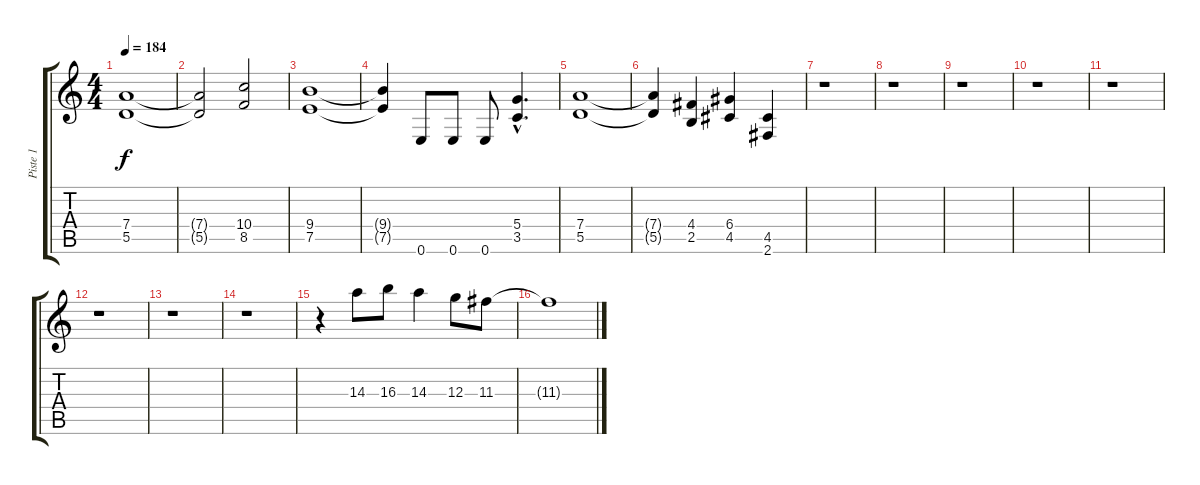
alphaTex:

\track ("Piste 1" "Piste 1") {instrument distortionguitar}
\staff {score tabs}
\tuning (E4 B3 G3 D3 A2 E2) {hide}
\ts (4 4)
\tempo 184
\clef g2
\ks c
(7.4 5.5).1{dy f} |
(7.4{t} 5.5{t}).2 (10.4 8.5).2 |
(9.4 7.5).1 |
(9.4{t} 7.5{t}).4 0.6.8 0.6.8 0.6.8 (5.4{hac} 3.5{hac}).4{d} |
(7.4 5.5).1 |
(7.4{t} 5.5{t}).4 (4.4 2.5).4 (6.4 4.5).4 (4.5 2.6).4 |
r.1 |
r.1 |
r.1 |
r.1 |
r.1 |
r.1 |
r.1 |
r.1 |
r.4 14.3.8 16.3.8 14.3.4 12.3.8 11.3.8 |
11.3{t}.1
